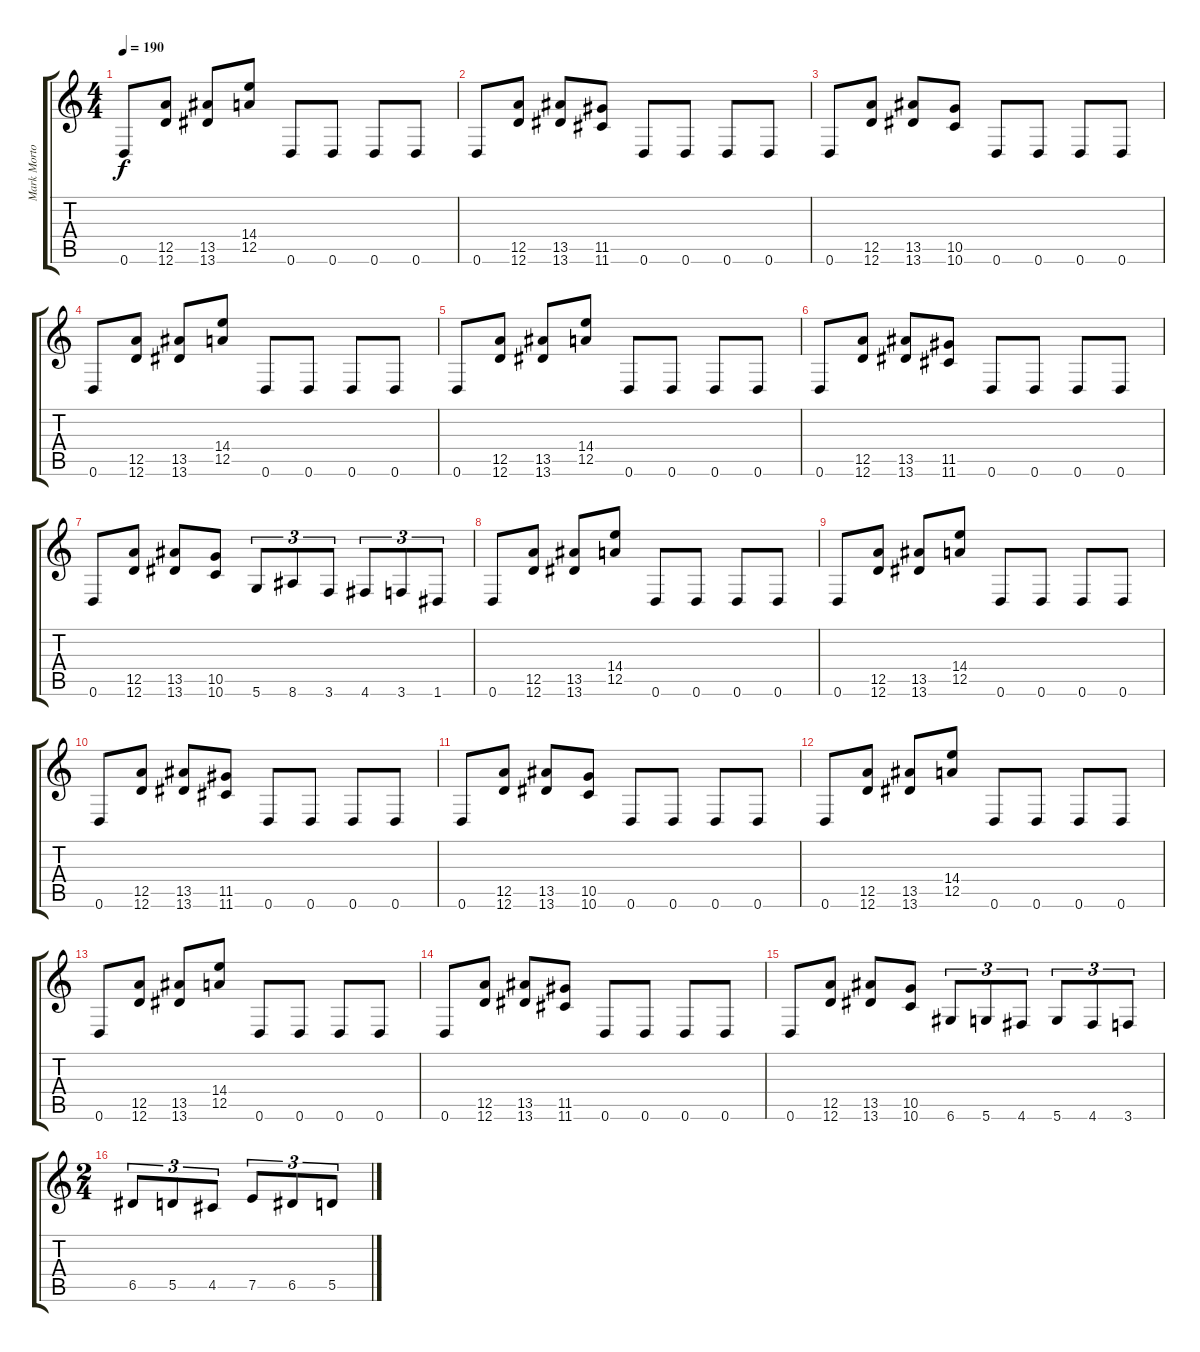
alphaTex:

\track ("Mark Morton" "Mark Morto") {instrument distortionguitar}
\staff {score tabs}
\tuning (E4 B3 G3 D3 A2 D2) {hide}
\ts (4 4)
\tempo 190
\clef g2
\ks c
0.6.8{dy f} (12.5 12.6).8 (13.5 13.6).8 (14.4 12.5).8 0.6.8 0.6.8 0.6.8 0.6.8 |
0.6.8 (12.5 12.6).8 (13.5 13.6).8 (11.5 11.6).8 0.6.8 0.6.8 0.6.8 0.6.8 |
0.6.8 (12.5 12.6).8 (13.5 13.6).8 (10.5 10.6).8 0.6.8 0.6.8 0.6.8 0.6.8 |
0.6.8 (12.5 12.6).8 (13.5 13.6).8 (14.4 12.5).8 0.6.8 0.6.8 0.6.8 0.6.8 |
0.6.8 (12.5 12.6).8 (13.5 13.6).8 (14.4 12.5).8 0.6.8 0.6.8 0.6.8 0.6.8 |
0.6.8 (12.5 12.6).8 (13.5 13.6).8 (11.5 11.6).8 0.6.8 0.6.8 0.6.8 0.6.8 |
0.6.8 (12.5 12.6).8 (13.5 13.6).8 (10.5 10.6).8 5.6.8{tu (3 2)} 8.6.8{tu (3 2)} 3.6.8{tu (3 2)} 4.6.8{tu (3 2)} 3.6.8{tu (3 2)} 1.6.8{tu (3 2)} |
0.6.8 (12.5 12.6).8 (13.5 13.6).8 (14.4 12.5).8 0.6.8 0.6.8 0.6.8 0.6.8 |
0.6.8 (12.5 12.6).8 (13.5 13.6).8 (14.4 12.5).8 0.6.8 0.6.8 0.6.8 0.6.8 |
0.6.8 (12.5 12.6).8 (13.5 13.6).8 (11.5 11.6).8 0.6.8 0.6.8 0.6.8 0.6.8 |
0.6.8 (12.5 12.6).8 (13.5 13.6).8 (10.5 10.6).8 0.6.8 0.6.8 0.6.8 0.6.8 |
0.6.8 (12.5 12.6).8 (13.5 13.6).8 (14.4 12.5).8 0.6.8 0.6.8 0.6.8 0.6.8 |
0.6.8 (12.5 12.6).8 (13.5 13.6).8 (14.4 12.5).8 0.6.8 0.6.8 0.6.8 0.6.8 |
0.6.8 (12.5 12.6).8 (13.5 13.6).8 (11.5 11.6).8 0.6.8 0.6.8 0.6.8 0.6.8 |
0.6.8 (12.5 12.6).8 (13.5 13.6).8 (10.5 10.6).8 6.6.8{tu (3 2)} 5.6.8{tu (3 2)} 4.6.8{tu (3 2)} 5.6.8{tu (3 2)} 4.6.8{tu (3 2)} 3.6.8{tu (3 2)} |
\ts (2 4)
6.5.8{tu (3 2)} 5.5.8{tu (3 2)} 4.5.8{tu (3 2)} 7.5.8{tu (3 2)} 6.5.8{tu (3 2)} 5.5.8{tu (3 2)}
